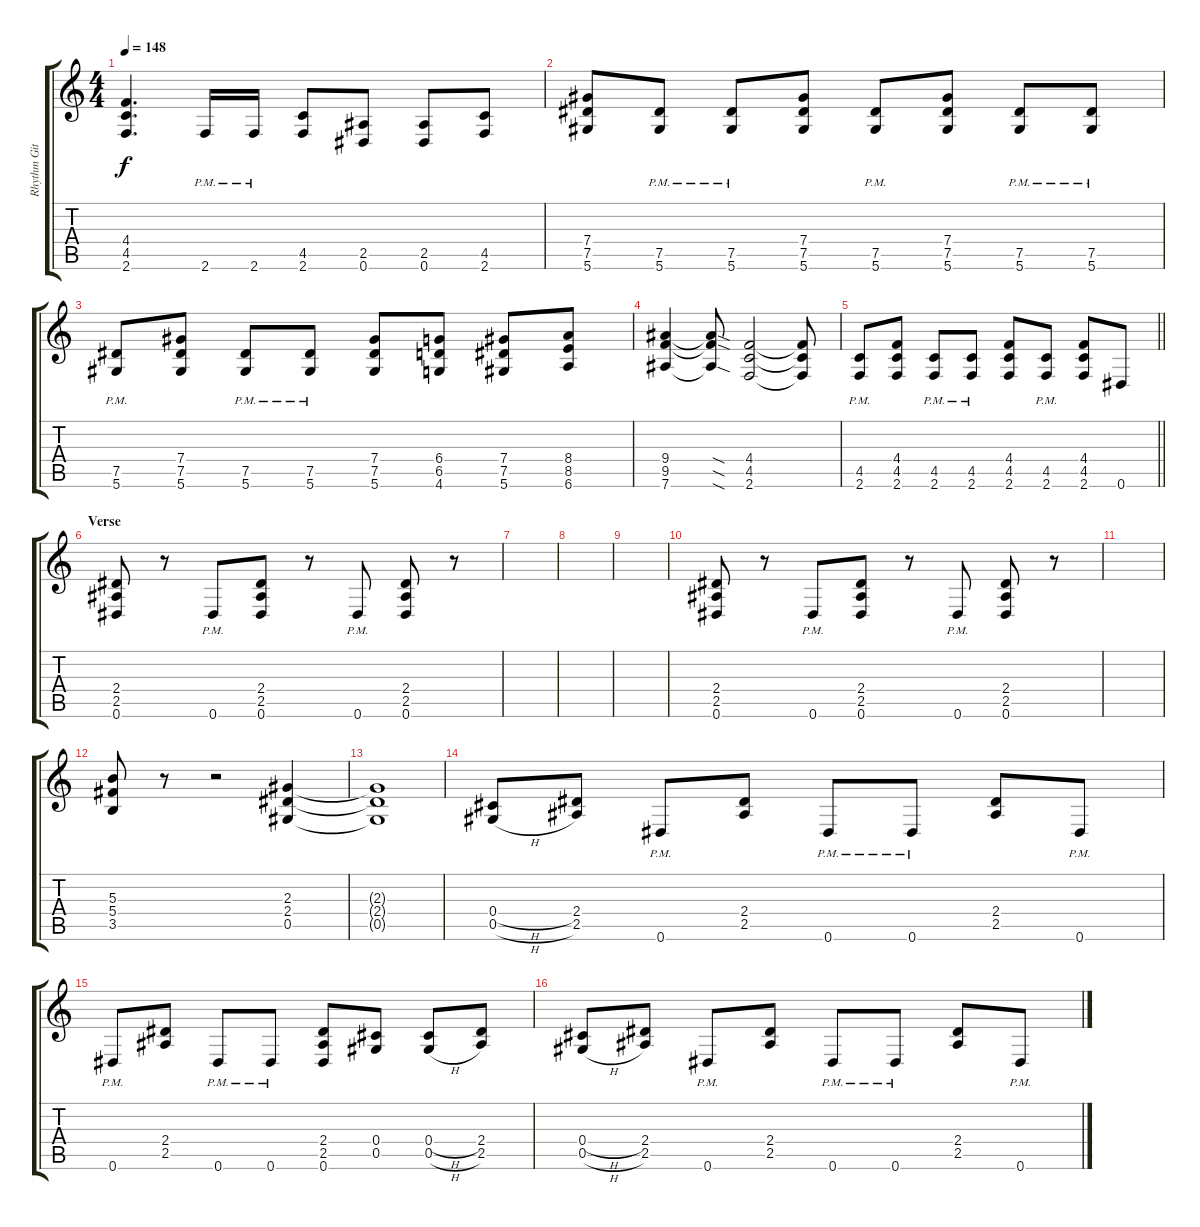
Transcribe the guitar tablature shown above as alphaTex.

\track ("Rhythm Git" "Rhythm Git") {instrument distortionguitar}
\staff {score tabs}
\tuning (Eb4 Bb3 Gb3 Db3 Ab2 Eb2) {hide}
\ts (4 4)
\tempo 148
\clef g2
\ks c
(4.4{t} 4.5{t} 2.6{t}).4{d dy f} 2.6{pm}.16 2.6{pm}.16 (4.5 2.6).8 (2.5 0.6).8 (2.5 0.6).8 (4.5 2.6).8 |
(7.4 7.5 5.6).8 (7.5{pm} 5.6{pm}).8 (7.5{pm} 5.6{pm}).8 (7.4 7.5 5.6).8 (7.5{pm} 5.6{pm}).8 (7.4 7.5 5.6).8 (7.5{pm} 5.6{pm}).8 (7.5{pm} 5.6{pm}).8 |
(7.5{pm} 5.6{pm}).8 (7.4 7.5 5.6).8 (7.5{pm} 5.6{pm}).8 (7.5{pm} 5.6{pm}).8 (7.4 7.5 5.6).8 (6.4 6.5 4.6).8 (7.4 7.5 5.6).8 (8.4 8.5 6.6).8 |
(9.4 9.5 7.6).4 (9.4{sod t} 9.5{sod t} 7.6{sod t}).8 (4.4 4.5 2.6).2 (4.4{t} 4.5{t} 2.6{t}).8 |
\barLineRight lightlight
(4.5{pm} 2.6{pm}).8 (4.4 4.5 2.6).8 (4.5{pm} 2.6{pm}).8 (4.5{pm} 2.6{pm}).8 (4.4 4.5 2.6).8 (4.5{pm} 2.6{pm}).8 (4.4 4.5 2.6).8 0.6.8 |
\section ("" "Verse")
(2.4 2.5 0.6).8 r.8 0.6{pm}.8 (2.4 2.5 0.6).8 r.8 0.6{pm}.8 (2.4 2.5 0.6).8 r.8 |
|
|
|
(2.4 2.5 0.6).8 r.8 0.6{pm}.8 (2.4 2.5 0.6).8 r.8 0.6{pm}.8 (2.4 2.5 0.6).8 r.8 |
|
(5.3 5.4 3.5).8 r.8 r.2 (2.3 2.4 0.5).4 |
(2.3{t} 2.4{t} 0.5{t}).1 |
(0.4{h} 0.5{h}).8 (2.4 2.5).8 0.6{pm}.8 (2.4 2.5).8 0.6{pm}.8 0.6{pm}.8 (2.4 2.5).8 0.6{pm}.8 |
0.6{pm}.8 (2.4 2.5).8 0.6{pm}.8 0.6{pm}.8 (2.4 2.5 0.6).8 (0.4 0.5).8 (0.4{h} 0.5{h}).8 (2.4 2.5).8 |
(0.4{h} 0.5{h}).8 (2.4 2.5).8 0.6{pm}.8 (2.4 2.5).8 0.6{pm}.8 0.6{pm}.8 (2.4 2.5).8 0.6{pm}.8
